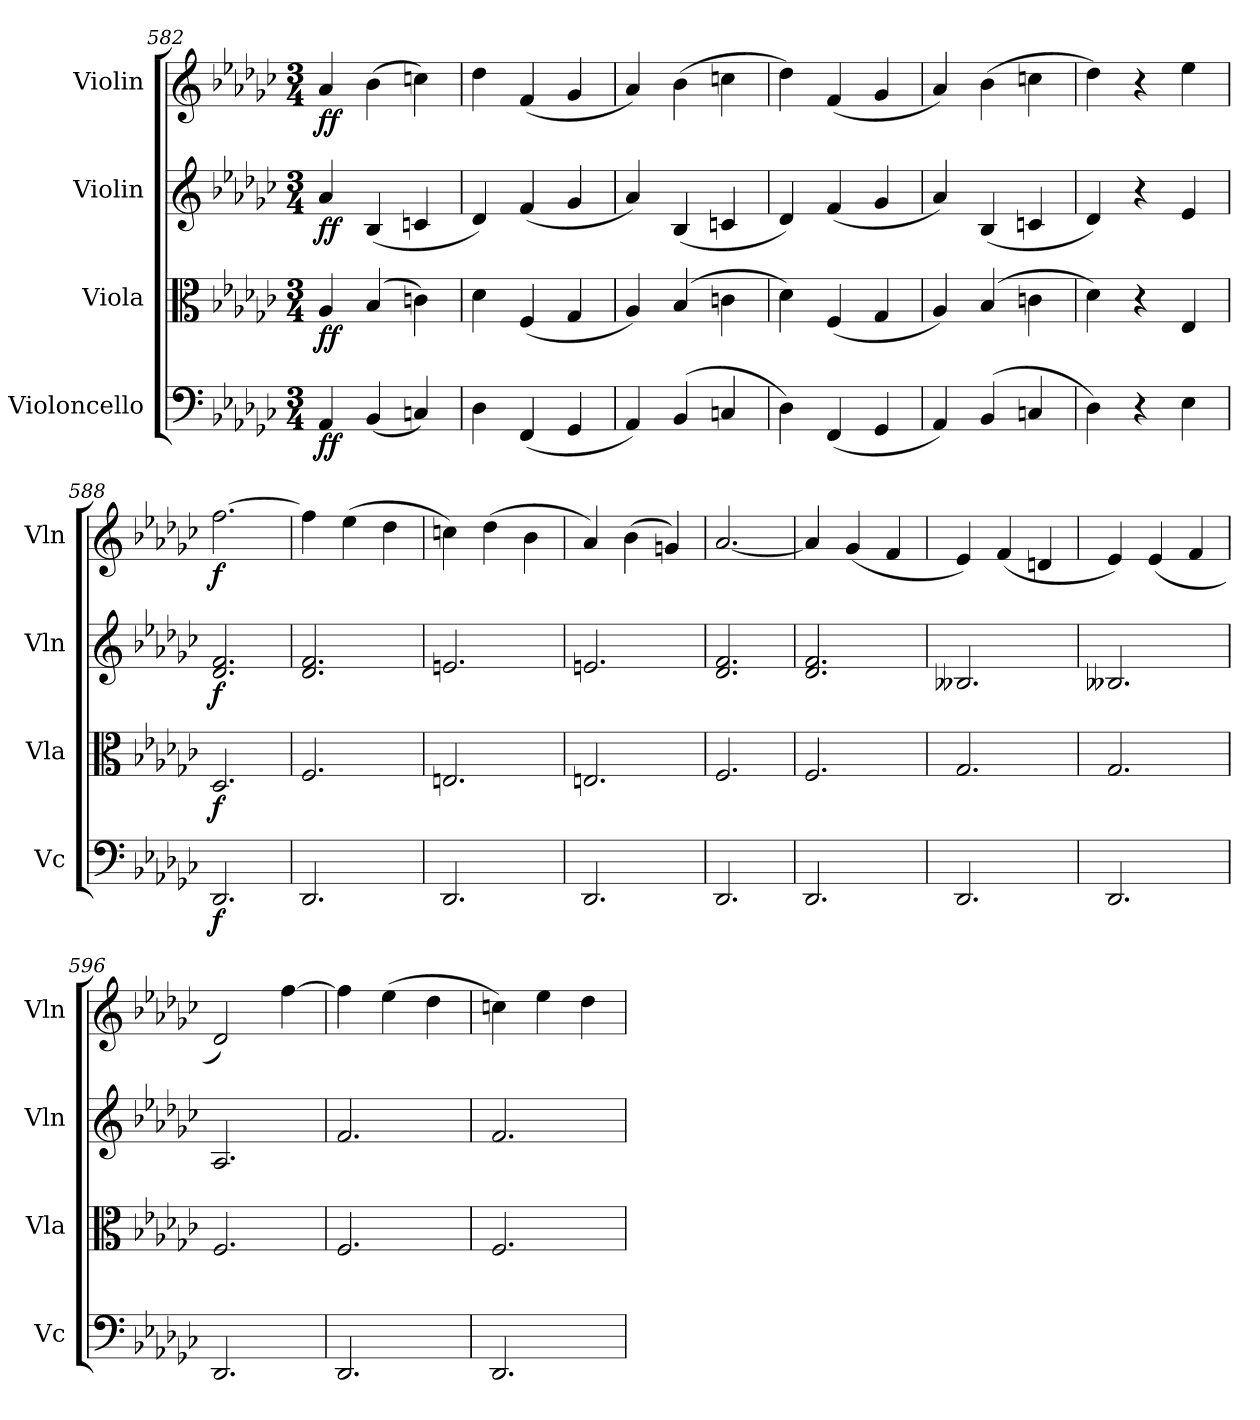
**kern	**dynam	**kern	**dynam	**kern	**dynam	**kern	**dynam
*part4	*part4	*part3	*part3	*part2	*part2	*part1	*part1
*staff4	*staff4	*staff3	*staff3	*staff2	*staff2	*staff1	*staff1
*I"Violoncello	*	*I"Viola	*	*I"Violin	*	*I"Violin	*
*I'Vc	*	*I'Vla	*	*I'Vln	*	*I'Vln	*
*clefF4	*	*clefC3	*	*clefG2	*	*clefG2	*
*k[b-e-a-d-g-c-]	*	*k[b-e-a-d-g-c-]	*	*k[b-e-a-d-g-c-]	*	*k[b-e-a-d-g-c-]	*
*M3/4	*	*M3/4	*	*M3/4	*	*M3/4	*
=582	=582	=582	=582	=582	=582	=582	=582
4AA-	ff	4A-	ff	4a-	ff	4a-	ff
(4BB-	.	(4B-	.	(4B-	.	(4b-	.
4Cn)	.	4cn)	.	4cn	.	4ccn)	.
=583	=583	=583	=583	=583	=583	=583	=583
4D-	.	4d-	.	4d-)	.	4dd-	.
(4FF	.	(4F	.	(4f	.	(4f	.
4GG-	.	4G-	.	4g-	.	4g-	.
=584	=584	=584	=584	=584	=584	=584	=584
4AA-)	.	4A-)	.	4a-)	.	4a-)	.
(4BB-	.	(4B-	.	(4B-	.	(4b-	.
4Cn	.	4cn	.	4cn	.	4ccn	.
=585	=585	=585	=585	=585	=585	=585	=585
4D-)	.	4d-)	.	4d-)	.	4dd-)	.
(4FF	.	(4F	.	(4f	.	(4f	.
4GG-	.	4G-	.	4g-	.	4g-	.
=586	=586	=586	=586	=586	=586	=586	=586
4AA-)	.	4A-)	.	4a-)	.	4a-)	.
(4BB-	.	(4B-	.	(4B-	.	(4b-	.
4Cn	.	4cn	.	4cn	.	4ccn	.
=587	=587	=587	=587	=587	=587	=587	=587
4D-)	.	4d-)	.	4d-)	.	4dd-)	.
4r	.	4r	.	4r	.	4r	.
4E-	.	4E-	.	4e-	.	4ee-	.
=588	=588	=588	=588	=588	=588	=588	=588
2.DD-	f	2.D-	f	2.d- 2.f	f	[2.ff	f
=589	=589	=589	=589	=589	=589	=589	=589
2.DD-	.	2.F	.	2.d- 2.f	.	4ff]	.
.	.	.	.	.	.	(4ee-	.
.	.	.	.	.	.	4dd-	.
=590	=590	=590	=590	=590	=590	=590	=590
2.DD-	.	2.En	.	2.en	.	4ccn)	.
.	.	.	.	.	.	(4dd-	.
.	.	.	.	.	.	4b-	.
=591	=591	=591	=591	=591	=591	=591	=591
2.DD-	.	2.En	.	2.en	.	4a-)	.
.	.	.	.	.	.	(4b-	.
.	.	.	.	.	.	4gn)	.
=592	=592	=592	=592	=592	=592	=592	=592
2.DD-	.	2.F	.	2.d- 2.f	.	[2.a-	.
=593	=593	=593	=593	=593	=593	=593	=593
2.DD-	.	2.F	.	2.d- 2.f	.	4a-]	.
.	.	.	.	.	.	(4g-	.
.	.	.	.	.	.	4f	.
=594	=594	=594	=594	=594	=594	=594	=594
2.DD-	.	2.G-	.	2.B--X	.	4e-)	.
.	.	.	.	.	.	(4f	.
.	.	.	.	.	.	4dn	.
=595	=595	=595	=595	=595	=595	=595	=595
2.DD-	.	2.G-	.	2.B--X	.	4e-)	.
.	.	.	.	.	.	(4e-	.
.	.	.	.	.	.	4f	.
=596	=596	=596	=596	=596	=596	=596	=596
2.DD-	.	2.F	.	2.A-	.	2d-)	.
.	.	.	.	.	.	[4ff	.
=597	=597	=597	=597	=597	=597	=597	=597
2.DD-	.	2.F	.	2.f	.	4ff]	.
.	.	.	.	.	.	(4ee-	.
.	.	.	.	.	.	4dd-	.
=598	=598	=598	=598	=598	=598	=598	=598
2.DD-	.	2.F	.	2.f	.	4ccn)	.
.	.	.	.	.	.	4ee-	.
.	.	.	.	.	.	4dd-	.
=	=	=	=	=	=	=	=
*-	*-	*-	*-	*-	*-	*-	*-
